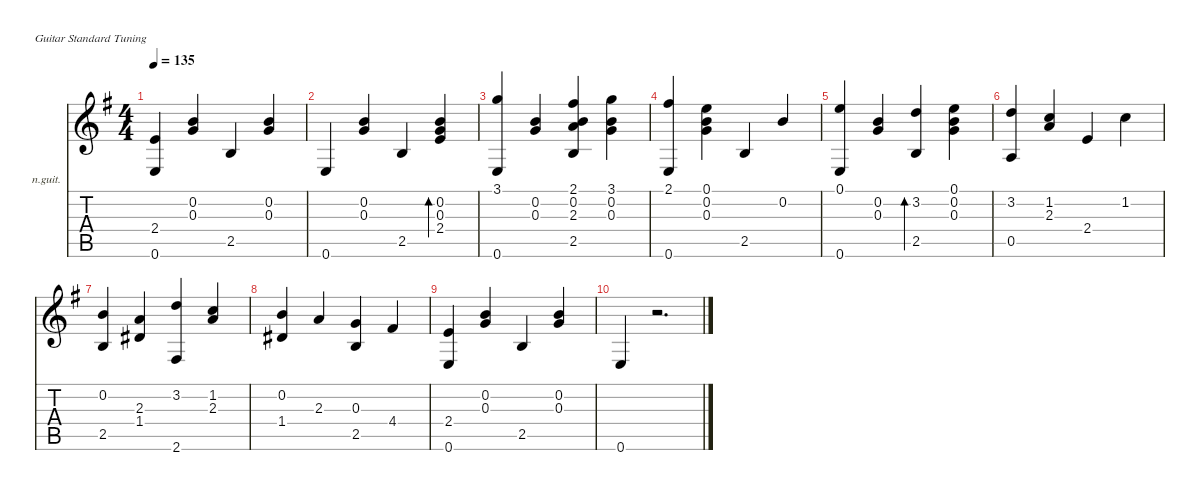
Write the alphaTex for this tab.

\defaultSystemsLayout 4
\hideDynamics
\bracketExtendMode nobrackets
\firstSystemTrackNameOrientation horizontal
\otherSystemsTrackNameOrientation horizontal
\track ("Гитара" "n.guit.") {instrument acousticguitarnylon}
\staff {score tabs}
\tuning (E4 B3 G3 D3 A2 E2)
\ts (4 4)
\tempo 135
\clef g2
\ks g
(2.4{acc forcenatural} 0.6{acc forcenatural}).4{dy f beam Up} (0.2{acc forcenatural} 0.3{acc forcenatural}).4{beam Up} 2.5{acc forcenatural}.4{beam Up} (0.2{acc forcenatural} 0.3{acc forcenatural}).4{beam Up} |
0.6{acc forcenatural}.4{beam Up} (0.2{acc forcenatural} 0.3{acc forcenatural}).4{beam Up} 2.5{acc forcenatural}.4{beam Up} (0.2{acc forcenatural} 0.3{acc forcenatural} 2.4{acc forcenatural}).4{bd 480 beam Up} |
(3.1{acc forcenatural} 0.6{acc forcenatural}).4{beam Up} (0.2{acc forcenatural} 0.3{acc forcenatural}).4{beam Up} (2.1{acc #} 0.2{acc forcenatural} 2.3{acc forcenatural} 2.5{acc forcenatural}).4{beam Up} (3.1{acc forcenatural} 0.2{acc forcenatural} 0.3{acc forcenatural}).4{beam Down} |
(2.1{acc #} 0.6{acc forcenatural}).4{beam Up} (0.1{acc forcenatural} 0.2{acc forcenatural} 0.3{acc forcenatural}).4{beam Down} 2.5{acc forcenatural}.4{beam Up} 0.2{acc forcenatural}.4{beam Up} |
(0.1{acc forcenatural} 0.6{acc forcenatural}).4{beam Up} (0.2{acc forcenatural} 0.3{acc forcenatural}).4{beam Up} (3.2{acc forcenatural} 2.5{acc forcenatural}).4{bd 239 beam Up} (0.1{acc forcenatural} 0.2{acc forcenatural} 0.3{acc forcenatural}).4{beam Down} |
(3.2{acc forcenatural} 0.5{acc forcenatural}).4{beam Up} (1.2{acc forcenatural} 2.3{acc forcenatural}).4{beam Up} 2.4{acc forcenatural}.4{beam Up} 1.2{acc forcenatural}.4{beam Down} |
(0.2{acc forcenatural} 2.5{acc forcenatural}).4{beam Up} (2.3{acc forcenatural} 1.4{acc #}).4{beam Up} (3.2{acc forcenatural} 2.6{acc #}).4{beam Up} (1.2{acc forcenatural} 2.3{acc forcenatural}).4{beam Up} |
(0.2{acc forcenatural} 1.4{acc #}).4{beam Up} 2.3{acc forcenatural}.4{beam Up} (0.3{acc forcenatural} 2.5{acc forcenatural}).4{beam Up} 4.4{acc #}.4{beam Up} |
(2.4{acc forcenatural} 0.6{acc forcenatural}).4{beam Up} (0.2{acc forcenatural} 0.3{acc forcenatural}).4{beam Up} 2.5{acc forcenatural}.4{beam Up} (0.2{acc forcenatural} 0.3{acc forcenatural}).4{beam Up} |
0.6{acc forcenatural}.4{beam Up} r.2{d beam Up}
